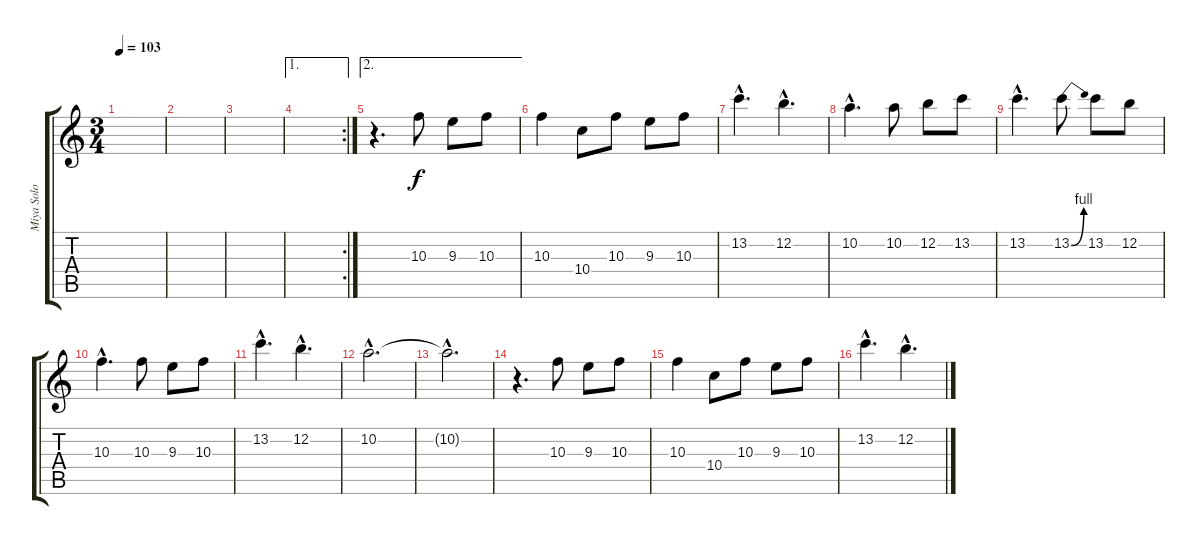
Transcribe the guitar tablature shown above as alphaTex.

\track ("Miya Solo" "Miya Solo") {instrument distortionguitar}
\staff {score tabs}
\tuning (E4 B3 G3 D3 A2 E2) {hide}
\ts (3 4)
\tempo 103
\clef g2
\ks c
|
|
|
\ae 1
\rc 2
|
\ae 2
r.4{d} 10.3.8 9.3.8 10.3.8 |
10.3.4 10.4.8 10.3.8 9.3.8 10.3.8 |
13.2{hac}.4{d} 12.2{hac}.4{d} |
10.2{hac}.4{d} 10.2.8 12.2.8 13.2.8 |
13.2{hac}.4{d} 13.2{be (bend 0 0 60 4)}.8 13.2.8 12.2.8 |
10.3{hac}.4{d} 10.3.8 9.3.8 10.3.8 |
13.2{hac}.4{d} 12.2{hac}.4{d} |
10.2{hac}.2{d} |
10.2{hac t}.2{d} |
r.4{d} 10.3.8 9.3.8 10.3.8 |
10.3.4 10.4.8 10.3.8 9.3.8 10.3.8 |
13.2{hac}.4{d} 12.2{hac}.4{d}
